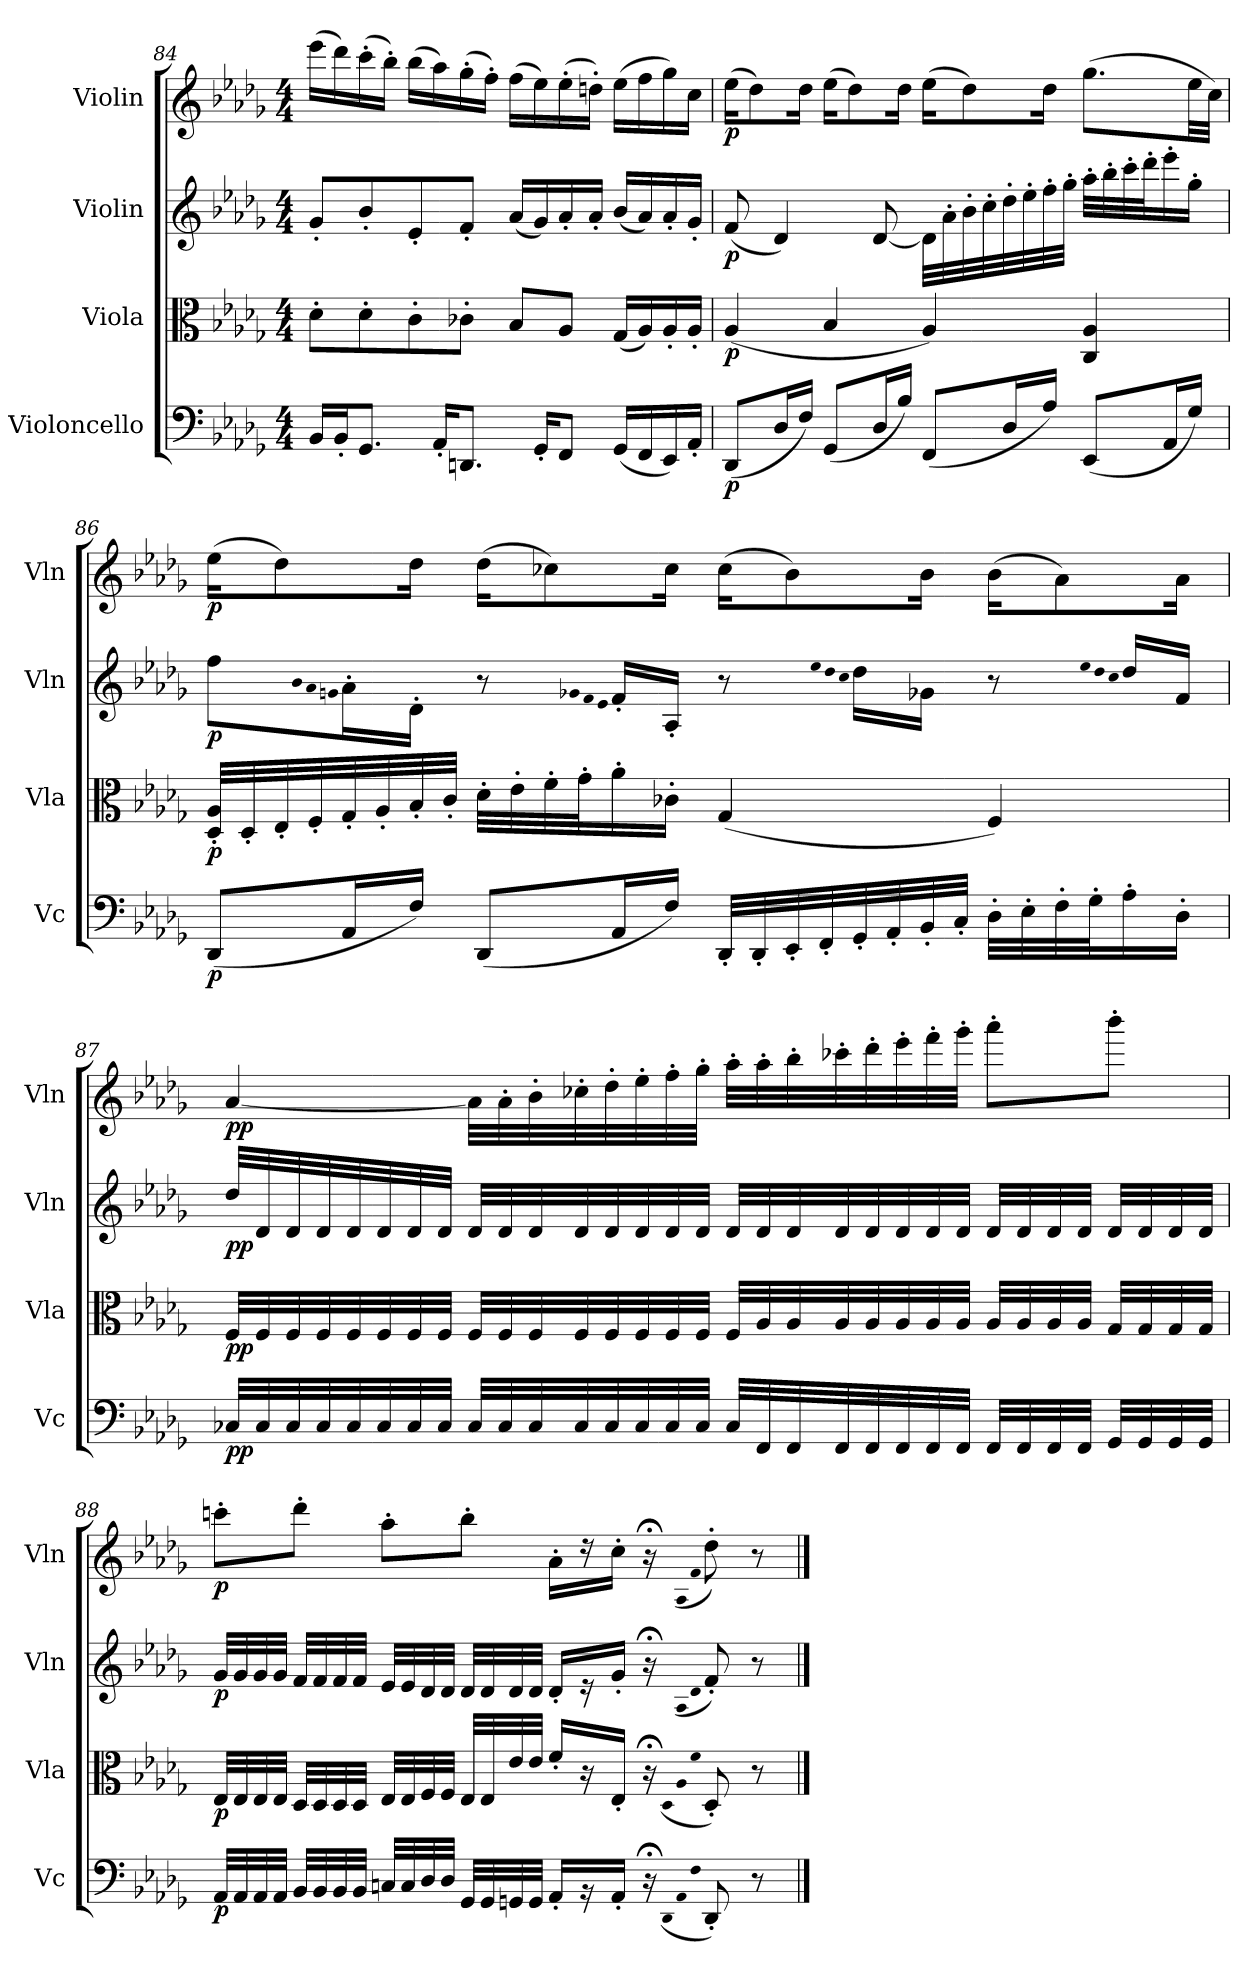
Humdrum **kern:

**kern	**dynam	**kern	**dynam	**kern	**dynam	**kern	**dynam
*part4	*part4	*part3	*part3	*part2	*part2	*part1	*part1
*staff4	*staff4	*staff3	*staff3	*staff2	*staff2	*staff1	*staff1
*I"Violoncello	*	*I"Viola	*	*I"Violin	*	*I"Violin	*
*I'Vc	*	*I'Vla	*	*I'Vln	*	*I'Vln	*
*clefF4	*	*clefC3	*	*clefG2	*	*clefG2	*
*k[b-e-a-d-g-]	*	*k[b-e-a-d-g-]	*	*k[b-e-a-d-g-]	*	*k[b-e-a-d-g-]	*
*M4/4	*	*M4/4	*	*M4/4	*	*M4/4	*
=84	=84	=84	=84	=84	=84	=84	=84
16BB-/LL	.	8d-'\L	.	8g-'/L	.	(16eee-\LL	.
16BB-'/J	.	.	.	.	.	16ddd-\)	.
8.GG-/J	.	8d-'\	.	8b-'/	.	(16ccc'\	.
.	.	.	.	.	.	16bb-'\JJ)	.
.	.	8c'\	.	8e-'/	.	(16bb-\LL	.
16AA-'/KL	.	.	.	.	.	16aa-\)	.
8.DDn/J	.	8c-X'\J	.	8f'/J	.	(16gg-'\	.
.	.	.	.	.	.	16ff'\JJ)	.
.	.	8B-/L	.	(16a-/LL	.	(16ff\LL	.
16GG-'/KL	.	.	.	16g-/)	.	16ee-\)	.
8FF/J	.	8A-/J	.	16a-'/	.	(16ee-'\	.
.	.	.	.	16a-'/JJ	.	16ddn'\JJ)	.
(16GG-/LL	.	(16G-/LL	.	(16b-/LL	.	(16ee-\LL	.
16FF/	.	16A-/)	.	16a-/)	.	16ff\	.
16EE-/)	.	16A-'/	.	16a-'/	.	16gg-\)	.
16AA-'/JJ	.	16A-'/JJ	.	16g-'/JJ	.	16cc\JJ	.
=85	=85	=85	=85	=85	=85	=85	=85
(8DD-/L	p	(4A-/	p	(8f/	p	(16ee-\KL	p
.	.	.	.	.	.	8dd-\)	.
16D-/L	.	.	.	4d-/)	.	.	.
16F/JJ)	.	.	.	.	.	16dd-\Jk	.
(8GG-/L	.	4B-/	.	.	.	(16ee-\KL	.
.	.	.	.	.	.	8dd-\)	.
16D-/L	.	.	.	[8d-/	.	.	.
16B-/JJ)	.	.	.	.	.	16dd-\Jk	.
(8FF/L	.	4A-/)	.	32d-\LLL]	.	(16ee-\KL	.
.	.	.	.	32a-'\	.	.	.
.	.	.	.	32b-'\	.	8dd-\)	.
.	.	.	.	32cc'\	.	.	.
16D-/L	.	.	.	32dd-'\	.	.	.
.	.	.	.	32ee-'\	.	.	.
16A-/JJ)	.	.	.	32ff'\	.	16dd-\Jk	.
.	.	.	.	32gg-'\JJJ	.	.	.
(8EE-/L	.	4C/ 4A-/	.	32aa-'\LLL	.	(8.gg-\L	.
.	.	.	.	32bb-'\	.	.	.
.	.	.	.	32ccc'\	.	.	.
.	.	.	.	32ddd-'\J	.	.	.
16AA-/L	.	.	.	16eee-'\	.	.	.
16G-/JJ)	.	.	.	16gg-'\JJ	.	32ee-\LL	.
.	.	.	.	.	.	32cc\JJJ)	.
=86	=86	=86	=86	=86	=86	=86	=86
(8DD-/L	p	32D-'/ 32A-'/LLL	p	8ff\L	p	(16ee-\KL	p
.	.	32D-'/	.	.	.	.	.
.	.	32E-'/	.	.	.	8dd-\)	.
.	.	32F'/	.	.	.	.	.
.	.	.	.	qb-	.	.	.
.	.	.	.	qa-	.	.	.
.	.	.	.	qgn	.	.	.
16AA-/L	.	32G-'/	.	16a-'\L	.	.	.
.	.	32A-'/	.	.	.	.	.
16F/JJ)	.	32B-'/	.	16d-'\JJ	.	16dd-\Jk	.
.	.	32c'/JJJ	.	.	.	.	.
(8DD-/L	.	32d-'\LLL	.	8r	.	(16dd-\KL	.
.	.	32e-'\	.	.	.	.	.
.	.	32f'\	.	.	.	8cc-X\)	.
.	.	32g-'\J	.	.	.	.	.
.	.	.	.	qg-X	.	.	.
.	.	.	.	qf	.	.	.
.	.	.	.	qe-	.	.	.
16AA-/L	.	16a-'\	.	16f'/LL	.	.	.
16F/JJ)	.	16c-X'\JJ	.	16A-'/JJ	.	16cc-\Jk	.
32DD-'/LLL	.	(4G-/	.	8r	.	(16cc-\KL	.
32DD-'/	.	.	.	.	.	.	.
32EE-'/	.	.	.	.	.	8b-\)	.
32FF'/	.	.	.	.	.	.	.
.	.	.	.	qee-	.	.	.
.	.	.	.	qdd-	.	.	.
.	.	.	.	qcc	.	.	.
32GG-'/	.	.	.	16dd-\LL	.	.	.
32AA-'/	.	.	.	.	.	.	.
32BB-'/	.	.	.	16g-X\JJ	.	16b-\Jk	.
32C'/JJJ	.	.	.	.	.	.	.
32D-'\LLL	.	4F/)	.	8r	.	(16b-\KL	.
32E-'\	.	.	.	.	.	.	.
32F'\	.	.	.	.	.	8a-\)	.
32G-'\J	.	.	.	.	.	.	.
.	.	.	.	qee-	.	.	.
.	.	.	.	qdd-	.	.	.
.	.	.	.	qcc	.	.	.
16A-'\	.	.	.	16dd-/LL	.	.	.
16D-'\JJ	.	.	.	16f/JJ	.	16a-\Jk	.
=87	=87	=87	=87	=87	=87	=87	=87
32C-X/LLL	pp	32F/LLL	pp	32dd-/LLL	pp	[4a-/	pp
32C-/	.	32F/	.	32d-/	.	.	.
32C-/	.	32F/	.	32d-/	.	.	.
32C-/	.	32F/	.	32d-/	.	.	.
32C-/	.	32F/	.	32d-/	.	.	.
32C-/	.	32F/	.	32d-/	.	.	.
32C-/	.	32F/	.	32d-/	.	.	.
32C-/JJJ	.	32F/JJJ	.	32d-/JJJ	.	.	.
32C-/LLL	.	32F/LLL	.	32d-/LLL	.	32a-\LLL]	.
32C-/	.	32F/	.	32d-/	.	32a-'\	.
32C-/	.	32F/	.	32d-/	.	32b-'\	.
32C-/	.	32F/	.	32d-/	.	32cc-X'\	.
32C-/	.	32F/	.	32d-/	.	32dd-'\	.
32C-/	.	32F/	.	32d-/	.	32ee-'\	.
32C-/	.	32F/	.	32d-/	.	32ff'\	.
32C-/JJJ	.	32F/JJJ	.	32d-/JJJ	.	32gg-'\JJJ	.
32C-/LLL	.	32F/LLL	.	32d-/LLL	.	32aa-'\LLL	.
32FF/	.	32A-/	.	32d-/	.	32aa-'\	.
32FF/	.	32A-/	.	32d-/	.	32bb-'\	.
32FF/	.	32A-/	.	32d-/	.	32ccc-X'\	.
32FF/	.	32A-/	.	32d-/	.	32ddd-'\	.
32FF/	.	32A-/	.	32d-/	.	32eee-'\	.
32FF/	.	32A-/	.	32d-/	.	32fff'\	.
32FF/JJJ	.	32A-/JJJ	.	32d-/JJJ	.	32ggg-'\JJJ	.
32FF/LLL	.	32A-/LLL	.	32d-/LLL	.	8aaa-'\L	.
32FF/	.	32A-/	.	32d-/	.	.	.
32FF/	.	32A-/	.	32d-/	.	.	.
32FF/JJJ	.	32A-/JJJ	.	32d-/JJJ	.	.	.
32GG-/LLL	.	32G-/LLL	.	32d-/LLL	.	8bbb-'\J	.
32GG-/	.	32G-/	.	32d-/	.	.	.
32GG-/	.	32G-/	.	32d-/	.	.	.
32GG-/JJJ	.	32G-/JJJ	.	32d-/JJJ	.	.	.
=88	=88	=88	=88	=88	=88	=88	=88
32AA-/LLL	p	32E-/LLL	p	32g-/LLL	p	8cccn'\L	p
32AA-/	.	32E-/	.	32g-/	.	.	.
32AA-/	.	32E-/	.	32g-/	.	.	.
32AA-/JJJ	.	32E-/JJJ	.	32g-/JJJ	.	.	.
32BB-/LLL	.	32D-/LLL	.	32f/LLL	.	8ddd-'\J	.
32BB-/	.	32D-/	.	32f/	.	.	.
32BB-/	.	32D-/	.	32f/	.	.	.
32BB-/JJJ	.	32D-/JJJ	.	32f/JJJ	.	.	.
32Cn/LLL	.	32E-/LLL	.	32e-/LLL	.	8aa-'\L	.
32C/	.	32E-/	.	32e-/	.	.	.
32D-/	.	32F/	.	32d-/	.	.	.
32D-/JJJ	.	32F/JJJ	.	32d-/JJJ	.	.	.
32GG-/LLL	.	32E-/LLL	.	32d-/LLL	.	8bb-'\J	.
32GG-/	.	32E-/	.	32d-/	.	.	.
32GGn/	.	32e-/	.	32d-/	.	.	.
32GG/JJJ	.	32e-/JJJ	.	32d-/JJJ	.	.	.
16AA-'/LL	.	16f'/LL	.	16d-'/LL	.	16a-'\LL	.
16r	.	16r	.	16r	.	16r	.
16AA-'/JJ	.	16E-'/JJ	.	16g-'/JJ	.	16cc'\JJ	.
16r;<	.	16r;<	.	16r;<	.	16r;<	.
(qDD-	.	(qD-	.	.	.	.	.
qAA-	.	qA-	.	(qA-	.	(qA-	.
qF	.	qf	.	qd-	.	qf	.
8DD-'/)	.	8D-'/)	.	8f'/)	.	8dd-'\)	.
8r	.	8r	.	8r	.	8r	.
==	==	==	==	==	==	==	==
*-	*-	*-	*-	*-	*-	*-	*-
